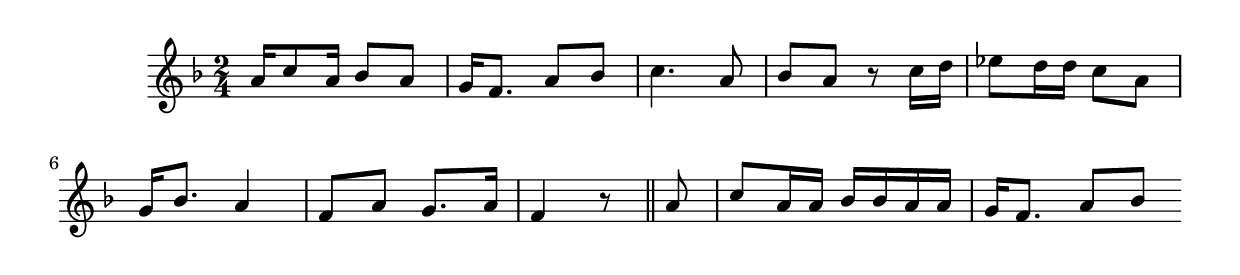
\version "2.14.0"
%{\header {
  title = "The Graveyard (South Carolina)"
  composer = "anonymous"
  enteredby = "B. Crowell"
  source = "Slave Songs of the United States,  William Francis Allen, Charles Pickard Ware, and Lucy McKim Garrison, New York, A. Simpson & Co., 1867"
}%}
\score{{\key f \major
\time 2/4
%{\tempo 4=60
%}\relative d'' {
  a16 c8 a16 bes8 a | g16 f8. a8 bes | c4. a8 | bes8 a r8 c16 d | es8 d16 d c8 a | g16 bes8. a4 | f8 a g8. a16 | f4 r8 \bar "||"
  a8 | c8 a16 a bes bes a a | g16 f8. a8 bes
  \bar ":|"
}

}}
